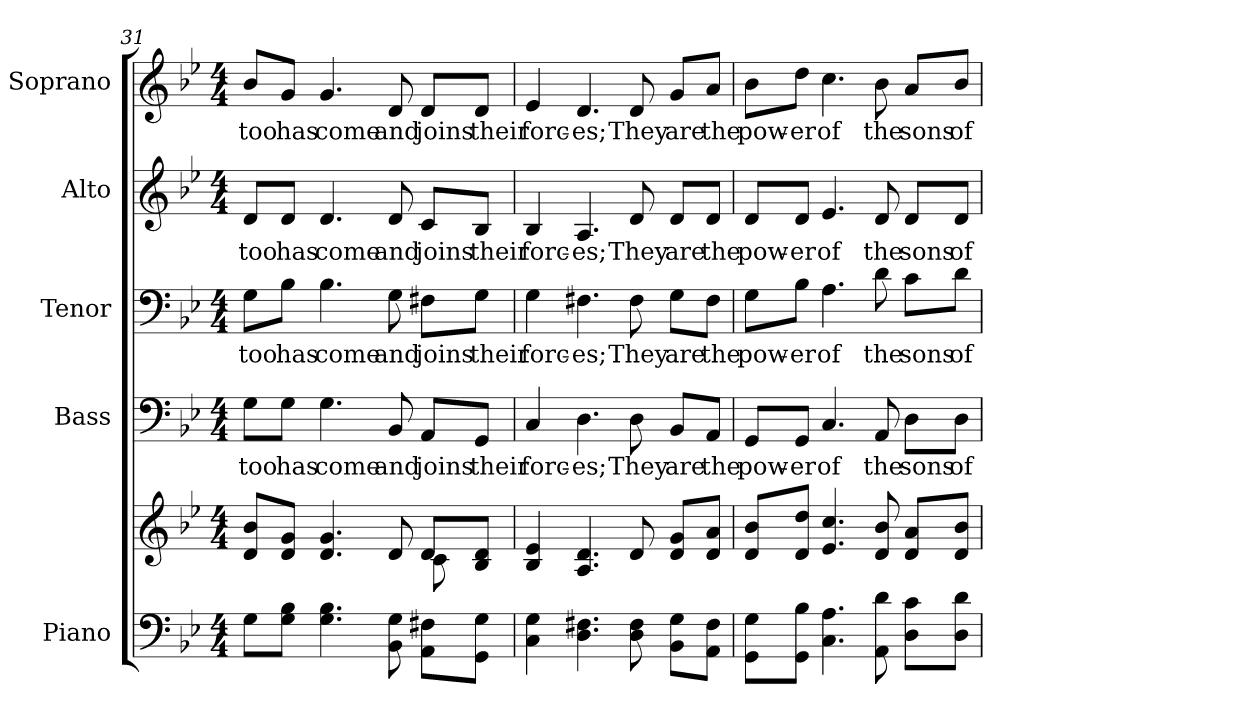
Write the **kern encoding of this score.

**kern	**kern	**kern	**text	**kern	**text	**kern	**text	**kern	**text
*part5	*part5	*part4	*part4	*part3	*part3	*part2	*part2	*part1	*part1
*staff6	*staff5	*staff4	*staff4	*staff3	*staff3	*staff2	*staff2	*staff1	*staff1
*I"Piano	*	*I"Bass	*	*I"Tenor	*	*I"Alto	*	*I"Soprano	*
*I'Pno.	*	*I'B.	*	*I'T.	*	*I'A.	*	*I'S.	*
*clefF4	*clefG2	*clefF4	*	*clefF4	*	*clefG2	*	*clefG2	*
*k[b-e-]	*k[b-e-]	*k[b-e-]	*	*k[b-e-]	*	*k[b-e-]	*	*k[b-e-]	*
*B-:	*B-:	*B-:	*	*B-:	*	*B-:	*	*B-:	*
*M4/4	*M4/4	*M4/4	*	*M4/4	*	*M4/4	*	*M4/4	*
=31	=31	=31	=31	=31	=31	=31	=31	=31	=31
*	*^	*	*	*	*	*	*	*	*
!	!	!	!	!LO:LY:b:color=#000000	!	!	!	!	!	!
!	!	!	!	!	!	!LO:LY:b:color=#000000	!	!	!	!
!	!	!	!	!	!	!	!	!LO:LY:b:color=#000000	!	!
!	!	!	!	!	!	!	!	!	!	!LO:LY:b:color=#000000
8Gi\L	8di/ 8b-i/L	2ryy	8Gi\L	too	8Gi\L	too	8di/L	too	8b-i/L	too
!	!	!	!	!LO:LY:b:color=#000000	!	!	!	!	!	!
!	!	!	!	!	!	!LO:LY:b:color=#000000	!	!	!	!
!	!	!	!	!	!	!	!	!LO:LY:b:color=#000000	!	!
!	!	!	!	!	!	!	!	!	!	!LO:LY:b:color=#000000
8Gi\ 8B-i\J	8di/ 8gi/J	.	8Gi\J	has	8B-i\J	has	8di/J	has	8gi/J	has
!	!	!	!	!LO:LY:b:color=#000000	!	!	!	!	!	!
!	!	!	!	!	!	!LO:LY:b:color=#000000	!	!	!	!
!	!	!	!	!	!	!	!	!LO:LY:b:color=#000000	!	!
!	!	!	!	!	!	!	!	!	!	!LO:LY:b:color=#000000
4.Gi\ 4.B-i	4.di/ 4.gi	.	4.Gi\	come	4.B-i\	come	4.di/	come	4.gi/	come
.	.	4ryy	.	.	.	.	.	.	.	.
!	!	!	!	!LO:LY:b:color=#000000	!	!	!	!	!	!
!	!	!	!	!	!	!LO:LY:b:color=#000000	!	!	!	!
!	!	!	!	!	!	!	!	!LO:LY:b:color=#000000	!	!
!	!	!	!	!	!	!	!	!	!	!LO:LY:b:color=#000000
8BB-i\ 8Gi	8di/	.	8BB-i/	and	8Gi\	and	8di/	and	8di/	and
!	!	!	!	!LO:LY:b:color=#000000	!	!	!	!	!	!
!	!	!	!	!	!	!LO:LY:b:color=#000000	!	!	!	!
!	!	!	!	!	!	!	!	!LO:LY:b:color=#000000	!	!
!	!	!	!	!	!	!	!	!	!	!LO:LY:b:color=#000000
8AAi\ 8F#Xi\L	8di/L	8ci\	8AAi/L	joins	8F#Xi\L	joins	8ci/L	joins	8di/L	joins
!	!	!	!	!LO:LY:b:color=#000000	!	!	!	!	!	!
!	!	!	!	!	!	!LO:LY:b:color=#000000	!	!	!	!
!	!	!	!	!	!	!	!	!LO:LY:b:color=#000000	!	!
!	!	!	!	!	!	!	!	!	!	!LO:LY:b:color=#000000
8GGi\ 8Gi\J	8B-i/ 8di/J	8ryy	8GGi/J	their	8Gi\J	their	8B-i/J	their	8di/J	their
*	*v	*v	*	*	*	*	*	*	*	*
=32	=32	=32	=32	=32	=32	=32	=32	=32	=32
*	*^	*	*	*	*	*	*	*	*
!	!	!	!	!LO:LY:b:color=#000000	!	!	!	!	!	!
*	*v	*v	*	*	*	*	*	*	*	*
*	*^	*	*	*	*	*	*	*	*
!	!	!	!	!	!	!LO:LY:b:color=#000000	!	!	!	!
*	*v	*v	*	*	*	*	*	*	*	*
*	*^	*	*	*	*	*	*	*	*
!	!	!	!	!	!	!	!	!LO:LY:b:color=#000000	!	!
*	*v	*v	*	*	*	*	*	*	*	*
*	*^	*	*	*	*	*	*	*	*
!	!	!	!	!	!	!	!	!	!	!LO:LY:b:color=#000000
*	*v	*v	*	*	*	*	*	*	*	*
4Ci\ 4Gi	4B-i/ 4e-i	4Ci/	forc-	4Gi\	forc-	4B-i/	forc-	4e-i/	forc-
!	!	!	!LO:LY:b:color=#000000	!	!	!	!	!	!
!	!	!	!	!	!LO:LY:b:color=#000000	!	!	!	!
!	!	!	!	!	!	!	!LO:LY:b:color=#000000	!	!
!	!	!	!	!	!	!	!	!	!LO:LY:b:color=#000000
4.Di\ 4.F#Xi	4.Ai/ 4.di	4.Di\	-es;	4.F#Xi\	-es;	4.Ai/	-es;	4.di/	-es;
!	!	!	!LO:LY:b:color=#000000	!	!	!	!	!	!
!	!	!	!	!	!LO:LY:b:color=#000000	!	!	!	!
!	!	!	!	!	!	!	!LO:LY:b:color=#000000	!	!
!	!	!	!	!	!	!	!	!	!LO:LY:b:color=#000000
8Di\ 8F#i	8di/	8Di\	They	8F#i\	They	8di/	They	8di/	They
!	!	!	!LO:LY:b:color=#000000	!	!	!	!	!	!
!	!	!	!	!	!LO:LY:b:color=#000000	!	!	!	!
!	!	!	!	!	!	!	!LO:LY:b:color=#000000	!	!
!	!	!	!	!	!	!	!	!	!LO:LY:b:color=#000000
8BB-i\ 8Gi\L	8di/ 8gi/L	8BB-i/L	are	8Gi\L	are	8di/L	are	8gi/L	are
!	!	!	!LO:LY:b:color=#000000	!	!	!	!	!	!
!	!	!	!	!	!LO:LY:b:color=#000000	!	!	!	!
!	!	!	!	!	!	!	!LO:LY:b:color=#000000	!	!
!	!	!	!	!	!	!	!	!	!LO:LY:b:color=#000000
8AAi\ 8F#i\J	8di/ 8ai/J	8AAi/J	the	8F#i\J	the	8di/J	the	8ai/J	the
!!LO:PB:g=z
=33	=33	=33	=33	=33	=33	=33	=33	=33	=33
!	!	!	!LO:LY:b:color=#000000	!	!	!	!	!	!
!	!	!	!	!	!LO:LY:b:color=#000000	!	!	!	!
!	!	!	!	!	!	!	!LO:LY:b:color=#000000	!	!
!	!	!	!	!	!	!	!	!	!LO:LY:b:color=#000000
8GGi\ 8Gi\L	8di/ 8b-i/L	8GGi/L	pow-	8Gi\L	pow-	8di/L	pow-	8b-i\L	pow-
!	!	!	!LO:LY:b:color=#000000	!	!	!	!	!	!
!	!	!	!	!	!LO:LY:b:color=#000000	!	!	!	!
!	!	!	!	!	!	!	!LO:LY:b:color=#000000	!	!
!	!	!	!	!	!	!	!	!	!LO:LY:b:color=#000000
8GGi\ 8B-i\J	8di/ 8ddi/J	8GGi/J	-er	8B-i\J	-er	8di/J	-er	8ddi\J	-er
!	!	!	!LO:LY:b:color=#000000	!	!	!	!	!	!
!	!	!	!	!	!LO:LY:b:color=#000000	!	!	!	!
!	!	!	!	!	!	!	!LO:LY:b:color=#000000	!	!
!	!	!	!	!	!	!	!	!	!LO:LY:b:color=#000000
4.Ci\ 4.Ai	4.e-i/ 4.cci	4.Ci/	of	4.Ai\	of	4.e-i/	of	4.cci\	of
!	!	!	!LO:LY:b:color=#000000	!	!	!	!	!	!
!	!	!	!	!	!LO:LY:b:color=#000000	!	!	!	!
!	!	!	!	!	!	!	!LO:LY:b:color=#000000	!	!
!	!	!	!	!	!	!	!	!	!LO:LY:b:color=#000000
8AAi\ 8di	8di/ 8b-i	8AAi/	the	8di\	the	8di/	the	8b-i\	the
!	!	!	!LO:LY:b:color=#000000	!	!	!	!	!	!
!	!	!	!	!	!LO:LY:b:color=#000000	!	!	!	!
!	!	!	!	!	!	!	!LO:LY:b:color=#000000	!	!
!	!	!	!	!	!	!	!	!	!LO:LY:b:color=#000000
8Di\ 8ci\L	8di/ 8ai/L	8Di\L	sons	8ci\L	sons	8di/L	sons	8ai/L	sons
!	!	!	!LO:LY:b:color=#000000	!	!	!	!	!	!
!	!	!	!	!	!LO:LY:b:color=#000000	!	!	!	!
!	!	!	!	!	!	!	!LO:LY:b:color=#000000	!	!
!	!	!	!	!	!	!	!	!	!LO:LY:b:color=#000000
8Di\ 8di\J	8di/ 8b-i/J	8Di\J	of	8di\J	of	8di/J	of	8b-i/J	of
=	=	=	=	=	=	=	=	=	=
*-	*-	*-	*-	*-	*-	*-	*-	*-	*-
